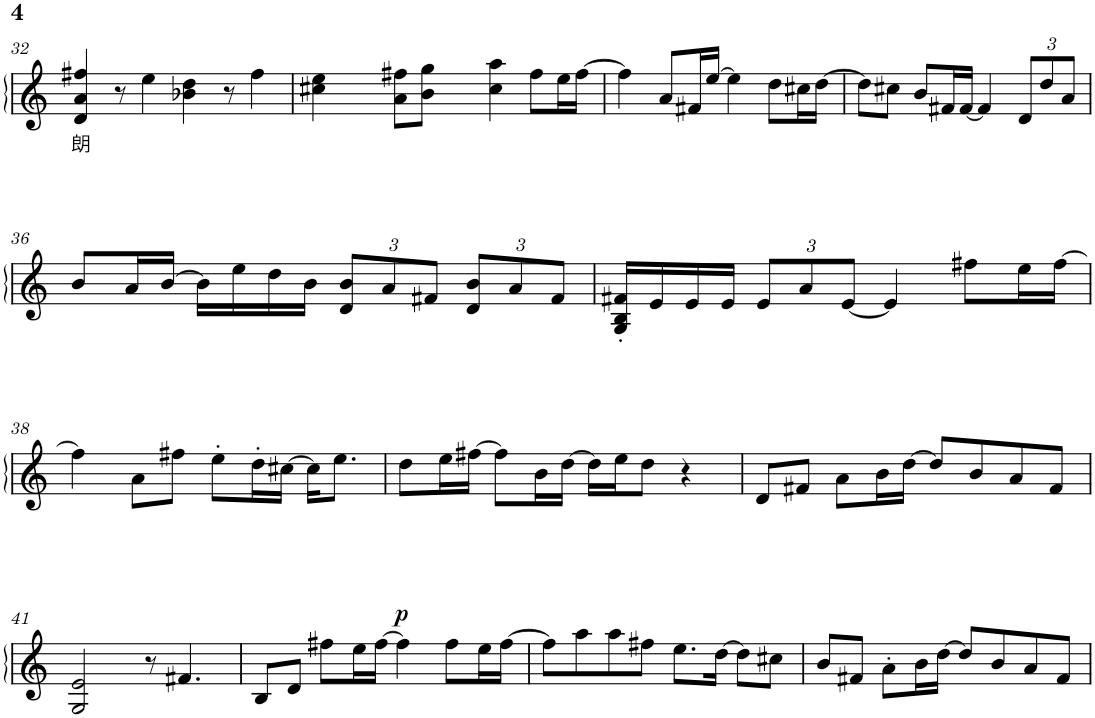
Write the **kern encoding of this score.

**kern	**text	**dynam
*part1	*part1	*part1
*staff1	*staff1	*staff1
*I"Piano	*	*
*I'Pno	*	*
!!LO:PB:g=z
*clefG2	*	*
*k[]	*	*
*M4/4	*	*
*met(c)	*	*
=32	=32	=32
!	!LO:LY:b	!
4d/ 4a/ 4ff#X/	朗	.
8r	.	.
4ee\	.	.
4b-X\ 4dd\	.	.
8r	.	.
4ff#\	.	.
=33	=33	=33
4cc#X\ 4ee\	.	.
4ryy	.	.
8a\ 8ff#X\L	.	.
8b\ 8gg\J	.	.
4ryy	.	.
4cc#\ 4aa\	.	.
8ff#\L	.	.
16ee\L	.	.
[>16ff#\JJ	.	.
=34	=34	=34
4ff#\]	.	.
8a/L	.	.
16f#X/L	.	.
[>16ee/JJ	.	.
4ee\]	.	.
8dd\L	.	.
16cc#X\L	.	.
[>16dd\JJ	.	.
=35	=35	=35
8dd\L]	.	.
8cc#X\J	.	.
8b/L	.	.
16f#X/L	.	.
[<16f#/JJ	.	.
4f#/]	.	.
*Xbrackettup	*	*
12d/L	.	.
12dd/	.	.
12a/J	.	.
!!LO:LB:g=z
=36	=36	=36
8b/L	.	.
16a/L	.	.
[>16b/JJ	.	.
16b\LL]	.	.
16ee\	.	.
16dd\	.	.
16b\JJ	.	.
12d/ 12b/L	.	.
12a/	.	.
12f#X/J	.	.
12d/ 12b/L	.	.
12a/	.	.
12f#/J	.	.
=37	=37	=37
16G/' 16B/' 16f#X/'LL	.	.
16e/	.	.
16e/	.	.
16e/JJ	.	.
12e/L	.	.
12a/	.	.
[<12e/J	.	.
4e/]	.	.
8ff#X\L	.	.
16ee\L	.	.
[16ff#\JJ	.	.
!!LO:LB:g=z
=38	=38	=38
4ff#\]	.	.
8a\L	.	.
8ff#X\J	.	.
8ee'\L	.	.
16dd'\L	.	.
[>16cc#X\JJ	.	.
16cc#\KL]	.	.
8.ee\J	.	.
=39	=39	=39
8dd\L	.	.
16ee\L	.	.
[>16ff#X\JJ	.	.
8ff#\L]	.	.
16b\L	.	.
[16dd\JJ	.	.
16dd\LL]	.	.
16ee\J	.	.
8dd\J	.	.
4r	.	.
=40	=40	=40
8d/L	.	.
8f#X/J	.	.
8a\L	.	.
16b\L	.	.
[>16dd\JJ	.	.
8dd/L]	.	.
8b/	.	.
8a/	.	.
8f#/J	.	.
!!LO:LB:g=z
=41	=41	=41
2G/ 2e/	.	.
8r	.	.
4.f#X/	.	.
=42	=42	=42
8B/L	.	.
8d/J	.	.
8ff#X\L	.	.
16ee\L	.	.
[>16ff#\JJ	.	.
!	!	!LO:DY:a
4ff#\]	.	p
8ff#\L	.	.
16ee\L	.	.
[>16ff#\JJ	.	.
=43	=43	=43
8ff#\L]	.	.
8aa\	.	.
8aa\	.	.
8ff#X\J	.	.
8.ee\L	.	.
[>16dd\Jk	.	.
8dd\L]	.	.
8cc#X\J	.	.
=44	=44	=44
8b/L	.	.
8f#X/J	.	.
8a'\L	.	.
16b\L	.	.
[>16dd\JJ	.	.
8dd/L]	.	.
8b/	.	.
8a/	.	.
8f#/J	.	.
=	=	=
*-	*-	*-
